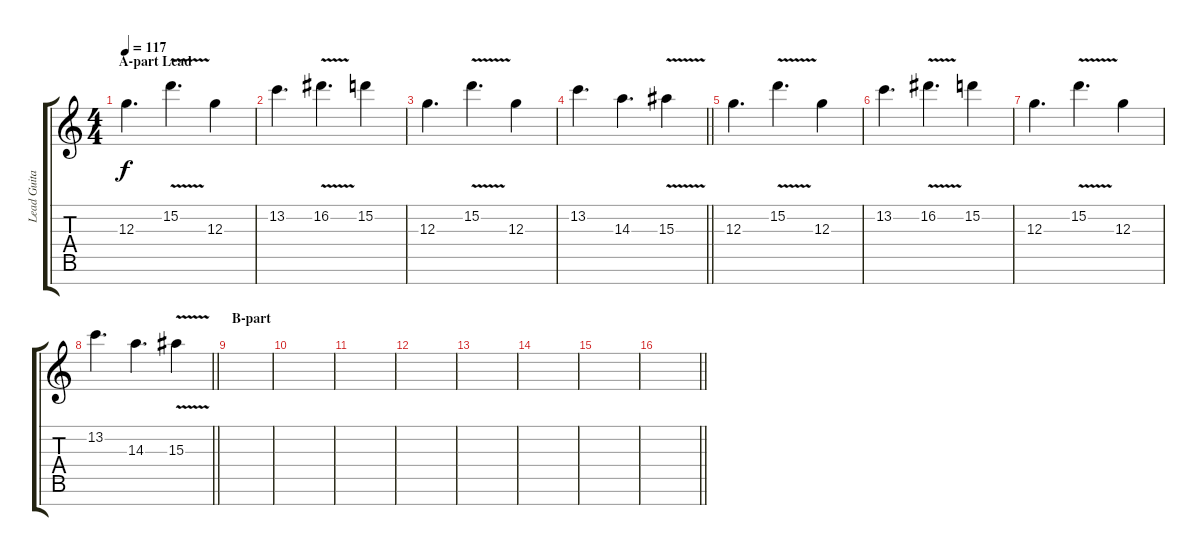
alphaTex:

\track ("Lead Guitar" "Lead Guita") {instrument distortionguitar}
\staff {score tabs}
\tuning (E4 B3 G3 D3 A2 E2 B1) {hide}
\ts (4 4)
\section ("" "A-part Lead")
\tempo 117
\clef g2
\ks c
12.3.4{d dy f} 15.2{v}.4{d} 12.3.4 |
13.2.4{d} 16.2{v}.4{d} 15.2.4 |
12.3.4{d} 15.2{v}.4{d} 12.3.4 |
\barLineRight lightlight
13.2.4{d} 14.3.4{d} 15.3{v}.4 |
12.3.4{d} 15.2{v}.4{d} 12.3.4 |
13.2.4{d} 16.2{v}.4{d} 15.2.4 |
12.3.4{d} 15.2{v}.4{d} 12.3.4 |
\barLineRight lightlight
13.2.4{d} 14.3.4{d} 15.3{v}.4 |
\section ("" "B-part")
|
|
|
|
|
|
|
\barLineRight lightlight
